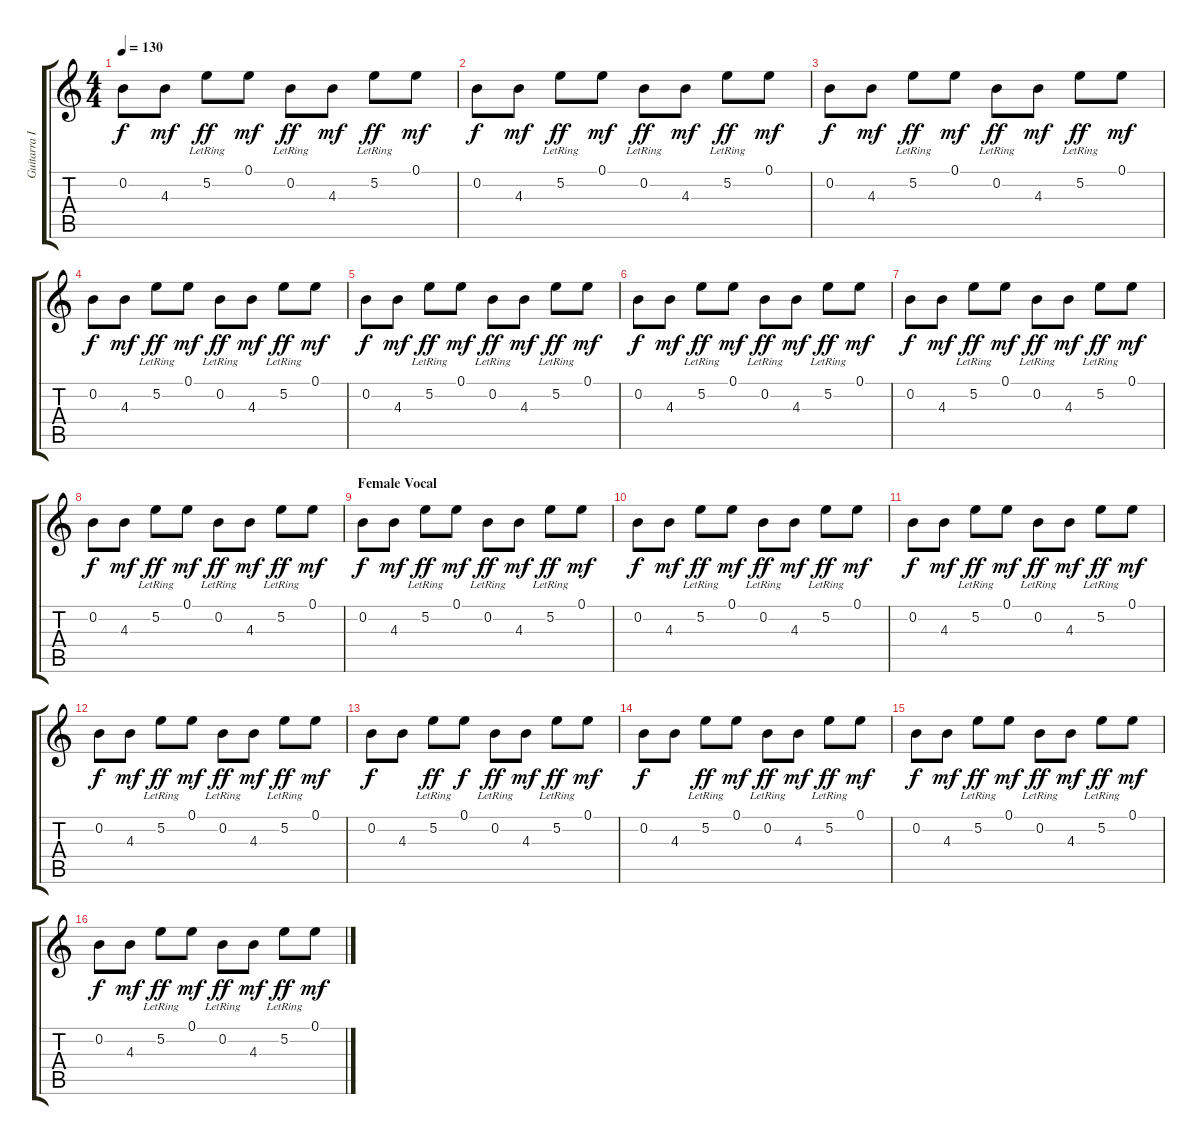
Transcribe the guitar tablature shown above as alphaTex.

\track ("Guitarra II" "Guitarra I") {instrument distortionguitar}
\staff {score tabs}
\tuning (E4 B3 G3 D3 A2 E2) {hide}
\ts (4 4)
\tempo 130
\clef g2
\ks c
0.2.8{dy f} 4.3.8{dy mf} 5.2{lr}.8{dy ff} 0.1.8{dy mf} 0.2{lr}.8{dy ff} 4.3.8{dy mf} 5.2{lr}.8{dy ff} 0.1.8{dy mf} |
0.2.8{dy f} 4.3.8{dy mf} 5.2{lr}.8{dy ff} 0.1.8{dy mf} 0.2{lr}.8{dy ff} 4.3.8{dy mf} 5.2{lr}.8{dy ff} 0.1.8{dy mf} |
0.2.8{dy f} 4.3.8{dy mf} 5.2{lr}.8{dy ff} 0.1.8{dy mf} 0.2{lr}.8{dy ff} 4.3.8{dy mf} 5.2{lr}.8{dy ff} 0.1.8{dy mf} |
0.2.8{dy f} 4.3.8{dy mf} 5.2{lr}.8{dy ff} 0.1.8{dy mf} 0.2{lr}.8{dy ff} 4.3.8{dy mf} 5.2{lr}.8{dy ff} 0.1.8{dy mf} |
0.2.8{dy f} 4.3.8{dy mf} 5.2{lr}.8{dy ff} 0.1.8{dy mf} 0.2{lr}.8{dy ff} 4.3.8{dy mf} 5.2{lr}.8{dy ff} 0.1.8{dy mf} |
0.2.8{dy f} 4.3.8{dy mf} 5.2{lr}.8{dy ff} 0.1.8{dy mf} 0.2{lr}.8{dy ff} 4.3.8{dy mf} 5.2{lr}.8{dy ff} 0.1.8{dy mf} |
0.2.8{dy f} 4.3.8{dy mf} 5.2{lr}.8{dy ff} 0.1.8{dy mf} 0.2{lr}.8{dy ff} 4.3.8{dy mf} 5.2{lr}.8{dy ff} 0.1.8{dy mf} |
0.2.8{dy f} 4.3.8{dy mf} 5.2{lr}.8{dy ff} 0.1.8{dy mf} 0.2{lr}.8{dy ff} 4.3.8{dy mf} 5.2{lr}.8{dy ff} 0.1.8{dy mf} |
\section ("" "Female Vocal")
0.2.8{dy f} 4.3.8{dy mf} 5.2{lr}.8{dy ff} 0.1.8{dy mf} 0.2{lr}.8{dy ff} 4.3.8{dy mf} 5.2{lr}.8{dy ff} 0.1.8{dy mf} |
0.2.8{dy f} 4.3.8{dy mf} 5.2{lr}.8{dy ff} 0.1.8{dy mf} 0.2{lr}.8{dy ff} 4.3.8{dy mf} 5.2{lr}.8{dy ff} 0.1.8{dy mf} |
0.2.8{dy f} 4.3.8{dy mf} 5.2{lr}.8{dy ff} 0.1.8{dy mf} 0.2{lr}.8{dy ff} 4.3.8{dy mf} 5.2{lr}.8{dy ff} 0.1.8{dy mf} |
0.2.8{dy f} 4.3.8{dy mf} 5.2{lr}.8{dy ff} 0.1.8{dy mf} 0.2{lr}.8{dy ff} 4.3.8{dy mf} 5.2{lr}.8{dy ff} 0.1.8{dy mf} |
0.2.8{dy f} 4.3.8 5.2{lr}.8{dy ff} 0.1.8{dy f} 0.2{lr}.8{dy ff} 4.3.8{dy mf} 5.2{lr}.8{dy ff} 0.1.8{dy mf} |
0.2.8{dy f} 4.3.8 5.2{lr}.8{dy ff} 0.1.8{dy mf} 0.2{lr}.8{dy ff} 4.3.8{dy mf} 5.2{lr}.8{dy ff} 0.1.8{dy mf} |
0.2.8{dy f} 4.3.8{dy mf} 5.2{lr}.8{dy ff} 0.1.8{dy mf} 0.2{lr}.8{dy ff} 4.3.8{dy mf} 5.2{lr}.8{dy ff} 0.1.8{dy mf} |
0.2.8{dy f} 4.3.8{dy mf} 5.2{lr}.8{dy ff} 0.1.8{dy mf} 0.2{lr}.8{dy ff} 4.3.8{dy mf} 5.2{lr}.8{dy ff} 0.1.8{dy mf}
